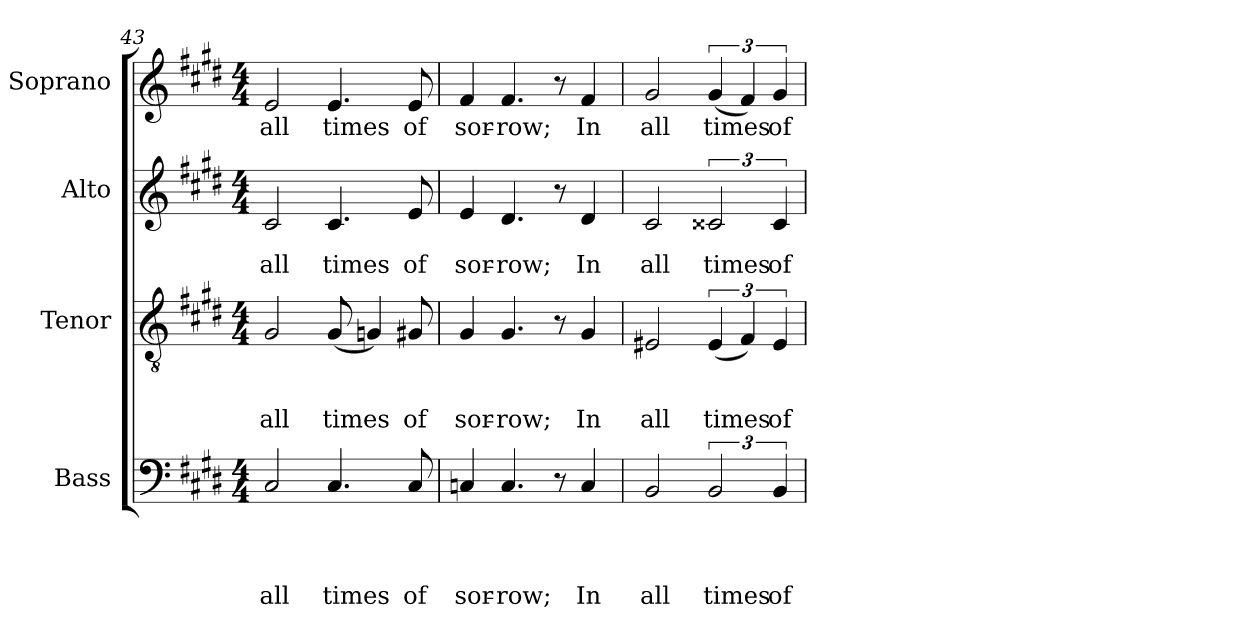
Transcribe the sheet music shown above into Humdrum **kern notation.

**kern	**text	**text	**text	**text	**kern	**text	**text	**text	**kern	**text	**text	**kern	**text
*part4	*part4	*part4	*part4	*part4	*part3	*part3	*part3	*part3	*part2	*part2	*part2	*part1	*part1
*staff4	*staff4	*staff4	*staff4	*staff4	*staff3	*staff3	*staff3	*staff3	*staff2	*staff2	*staff2	*staff1	*staff1
*I"Bass	*	*	*	*	*I"Tenor	*	*	*	*I"Alto	*	*	*I"Soprano	*
*clefF4	*	*	*	*	*clefGv2	*	*	*	*clefG2	*	*	*clefG2	*
*k[f#c#g#d#]	*	*	*	*	*k[f#c#g#d#]	*	*	*	*k[f#c#g#d#]	*	*	*k[f#c#g#d#]	*
*E:	*	*	*	*	*E:	*	*	*	*E:	*	*	*E:	*
*M4/4	*	*	*	*	*M4/4	*	*	*	*M4/4	*	*	*M4/4	*
=43	=43	=43	=43	=43	=43	=43	=43	=43	=43	=43	=43	=43	=43
!	!	!	!	!LO:LY:b	!	!	!	!LO:LY:b	!	!	!LO:LY:b	!	!LO:LY:b
2C#/	.	.	.	all	2G#/	.	.	all	2c#/	.	all	2e/	all
!	!	!	!	!LO:LY:b	!	!	!	!LO:LY:b	!	!	!LO:LY:b	!	!LO:LY:b
4.C#/	.	.	.	times	(<8G#/	.	.	times	4.c#/	.	times	4.e/	times
.	.	.	.	.	4Gn/)	.	.	.	.	.	.	.	.
!	!	!	!	!LO:LY:b	!	!	!	!LO:LY:b	!	!	!LO:LY:b	!	!LO:LY:b
8C#/	.	.	.	of	8G#X/	.	.	of	8e/	.	of	8e/	of
=44	=44	=44	=44	=44	=44	=44	=44	=44	=44	=44	=44	=44	=44
!	!	!	!	!LO:LY:b	!	!	!	!LO:LY:b	!	!	!LO:LY:b	!	!LO:LY:b
4Cn/	.	.	.	sor-	4G#/	.	.	sor-	4e/	.	sor-	4f#/	sor-
!	!	!	!	!LO:LY:b	!	!	!	!LO:LY:b	!	!	!LO:LY:b	!	!LO:LY:b
4.C/	.	.	.	-row;	4.G#/	.	.	-row;	4.d#/	.	-row;	4.f#/	-row;
8r	.	.	.	.	8r	.	.	.	8r	.	.	8r	.
!	!	!	!	!LO:LY:b	!	!	!	!LO:LY:b	!	!	!LO:LY:b	!	!LO:LY:b
4C/	.	.	.	In	4G#/	.	.	In	4d#/	.	In	4f#/	In
!!LO:LB:g=z
=45	=45	=45	=45	=45	=45	=45	=45	=45	=45	=45	=45	=45	=45
!	!	!	!	!LO:LY:b	!	!	!	!LO:LY:b	!	!	!LO:LY:b	!	!LO:LY:b
2BB/	.	.	.	all	2E#X/	.	.	all	2c#/	.	all	2g#/	all
!	!	!	!	!LO:LY:b	!	!	!	!LO:LY:b	!	!	!LO:LY:b	!	!LO:LY:b
3BB/	.	.	.	times	(<6E#/	.	.	times	3c##X/	.	times	(<6g#/	times
.	.	.	.	.	6F#/)	.	.	.	.	.	.	6f#/)	.
!	!	!	!	!LO:LY:b	!	!	!	!LO:LY:b	!	!	!LO:LY:b	!	!LO:LY:b
6BB/	.	.	.	of	6E#/	.	.	of	6c##/	.	of	6g#/	of
=	=	=	=	=	=	=	=	=	=	=	=	=	=
*-	*-	*-	*-	*-	*-	*-	*-	*-	*-	*-	*-	*-	*-
